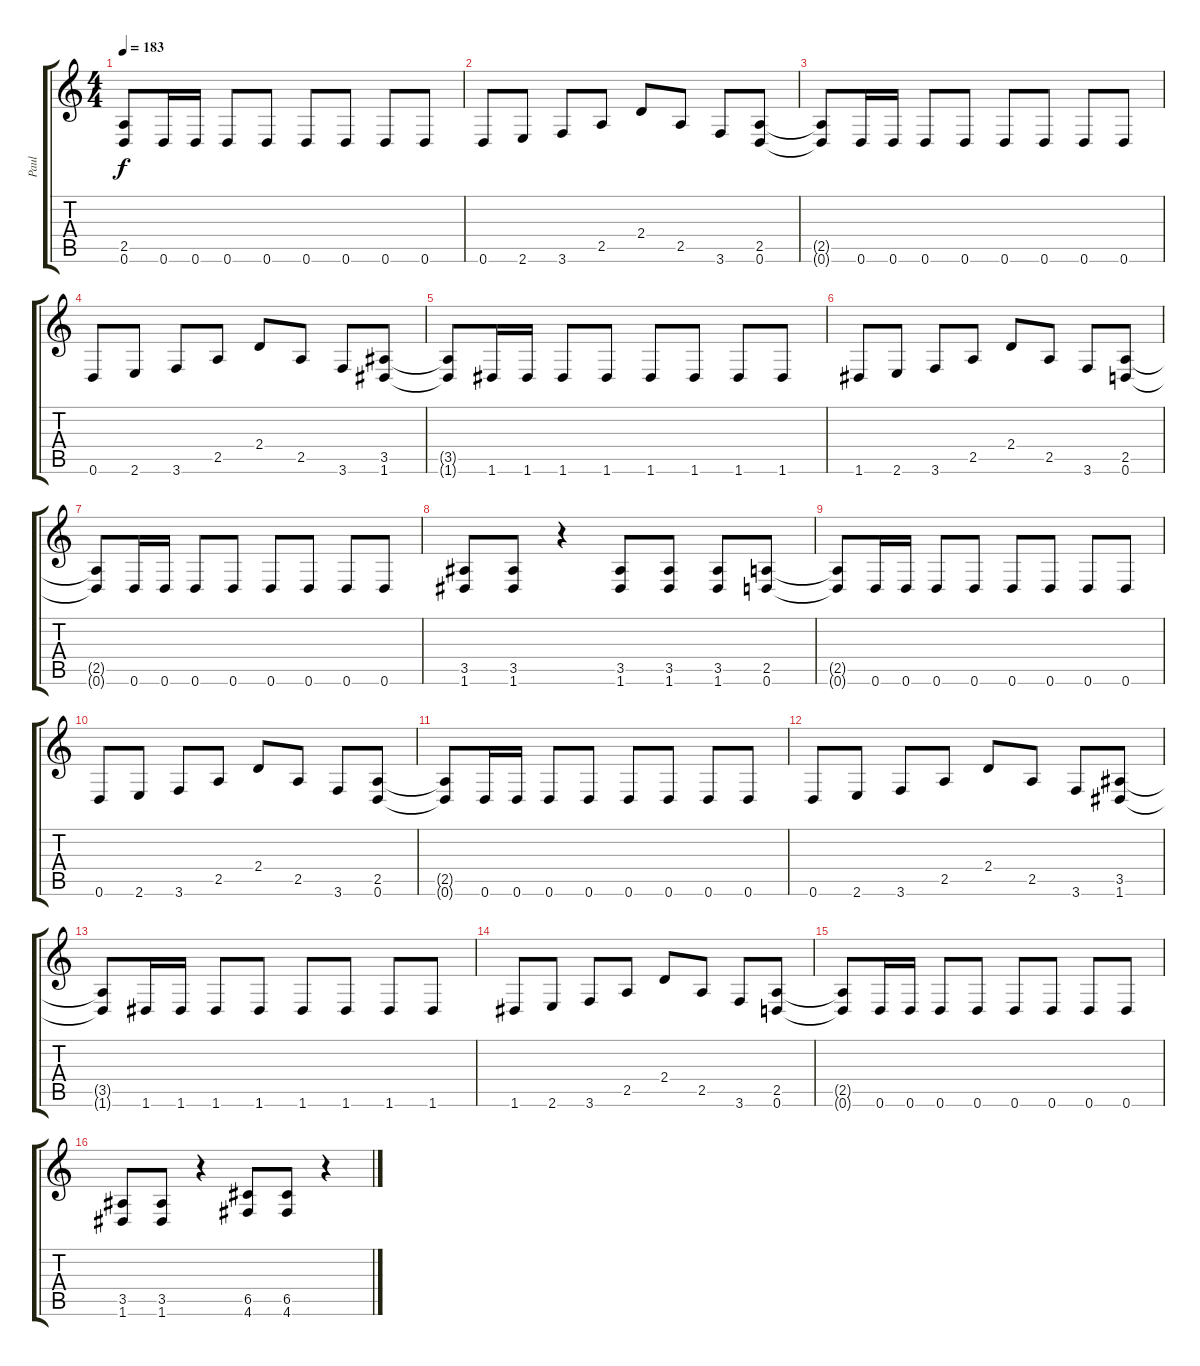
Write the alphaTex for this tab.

\track ("Paul" "Paul") {instrument distortionguitar}
\staff {score tabs}
\tuning (D4 A3 F3 C3 G2 D2) {hide}
\ts (4 4)
\tempo 183
\clef g2
\ks c
(2.5{t} 0.6{t}).8{dy f} 0.6.16 0.6.16 0.6.8 0.6.8 0.6.8 0.6.8 0.6.8 0.6.8 |
0.6.8 2.6.8 3.6.8 2.5.8 2.4.8 2.5.8 3.6.8 (2.5 0.6).8 |
(2.5{t} 0.6{t}).8 0.6.16 0.6.16 0.6.8 0.6.8 0.6.8 0.6.8 0.6.8 0.6.8 |
0.6.8 2.6.8 3.6.8 2.5.8 2.4.8 2.5.8 3.6.8 (3.5 1.6).8 |
(3.5{t} 1.6{t}).8 1.6.16 1.6.16 1.6.8 1.6.8 1.6.8 1.6.8 1.6.8 1.6.8 |
1.6.8 2.6.8 3.6.8 2.5.8 2.4.8 2.5.8 3.6.8 (2.5 0.6).8 |
(2.5{t} 0.6{t}).8 0.6.16 0.6.16 0.6.8 0.6.8 0.6.8 0.6.8 0.6.8 0.6.8 |
(3.5 1.6).8 (3.5 1.6).8 r.4 (3.5 1.6).8 (3.5 1.6).8 (3.5 1.6).8 (2.5 0.6).8 |
(2.5{t} 0.6{t}).8 0.6.16 0.6.16 0.6.8 0.6.8 0.6.8 0.6.8 0.6.8 0.6.8 |
0.6.8 2.6.8 3.6.8 2.5.8 2.4.8 2.5.8 3.6.8 (2.5 0.6).8 |
(2.5{t} 0.6{t}).8 0.6.16 0.6.16 0.6.8 0.6.8 0.6.8 0.6.8 0.6.8 0.6.8 |
0.6.8 2.6.8 3.6.8 2.5.8 2.4.8 2.5.8 3.6.8 (3.5 1.6).8 |
(3.5{t} 1.6{t}).8 1.6.16 1.6.16 1.6.8 1.6.8 1.6.8 1.6.8 1.6.8 1.6.8 |
1.6.8 2.6.8 3.6.8 2.5.8 2.4.8 2.5.8 3.6.8 (2.5 0.6).8 |
(2.5{t} 0.6{t}).8 0.6.16 0.6.16 0.6.8 0.6.8 0.6.8 0.6.8 0.6.8 0.6.8 |
(3.5 1.6).8 (3.5 1.6).8 r.4 (6.5 4.6).8 (6.5 4.6).8 r.4
